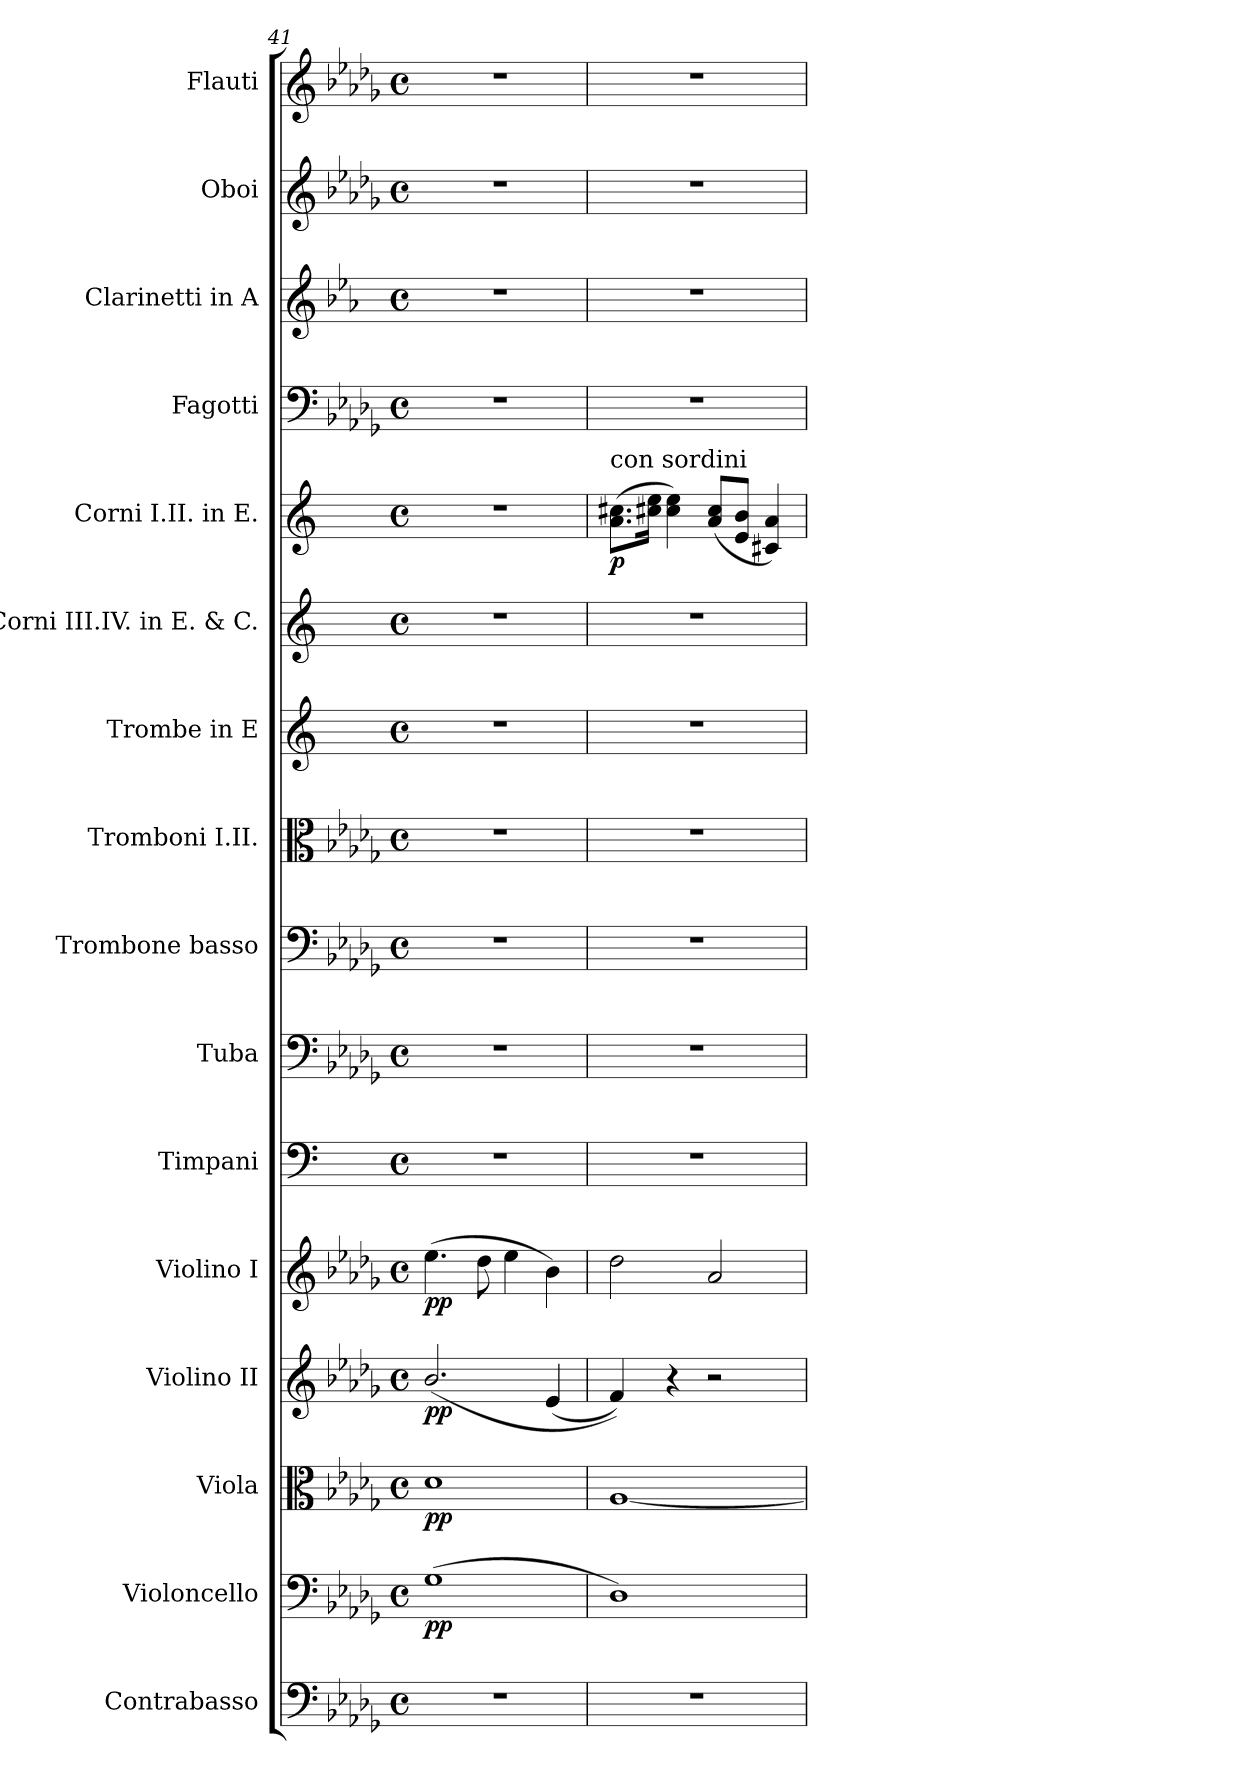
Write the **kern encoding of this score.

**kern	**kern	**dynam	**kern	**dynam	**kern	**dynam	**kern	**dynam	**kern	**kern	**kern	**kern	**kern	**kern	**kern	**dynam	**kern	**kern	**kern	**kern
*part16	*part15	*part15	*part14	*part14	*part13	*part13	*part12	*part12	*part11	*part10	*part9	*part8	*part7	*part6	*part5	*part5	*part4	*part3	*part2	*part1
*staff16	*staff15	*staff15	*staff14	*staff14	*staff13	*staff13	*staff12	*staff12	*staff11	*staff10	*staff9	*staff8	*staff7	*staff6	*staff5	*staff5	*staff4	*staff3	*staff2	*staff1
*I"Contrabasso	*I"Violoncello	*	*I"Viola	*	*I"Violino II	*	*I"Violino I	*	*I"Timpani	*I"Tuba	*I"Trombone basso	*I"Tromboni I.II.	*I"Trombe in E	*I"Corni III.IV. in E. &amp; C.	*I"Corni I.II. in E.	*	*I"Fagotti	*I"Clarinetti in A	*I"Oboi	*I"Flauti
*I'Cb.	*I'Vc.	*	*I'Vla.	*	*I'Vln. II	*	*I'Vln. I	*	*I'Timp.	*I'Tba.	*I'Trne B.	*I'Trbi.	*I'Trbe	*I'Cor. III.IV.	*I'Cor. I.II	*	*I'Fg.	*I'Cl.	*I'Ob.	*I'Fl.
*clefF4	*clefF4	*	*clefC3	*	*clefG2	*	*clefG2	*	*clefF4	*clefF4	*clefF4	*clefC3	*clefG2	*clefG2	*clefG2	*	*clefF4	*clefG2	*clefG2	*clefG2
*ITrd7c12	*	*	*	*	*	*	*	*	*	*	*	*	*ITrd-2c-4	*ITrd7c12	*ITrd5c8	*	*	*ITrd2c3	*	*
*k[b-e-a-d-g-]	*k[b-e-a-d-g-]	*	*k[b-e-a-d-g-]	*	*k[b-e-a-d-g-]	*	*k[b-e-a-d-g-]	*	*k[]	*k[b-e-a-d-g-]	*k[b-e-a-d-g-]	*k[b-e-a-d-g-]	*k[f#c#g#d#]	*k[]	*k[f#c#g#d#]	*	*k[b-e-a-d-g-]	*k[]	*k[b-e-a-d-g-]	*k[b-e-a-d-g-]
*M4/4	*M4/4	*	*M4/4	*	*M4/4	*	*M4/4	*	*M4/4	*M4/4	*M4/4	*M4/4	*M4/4	*M4/4	*M4/4	*	*M4/4	*M4/4	*M4/4	*M4/4
*met(c)	*met(c)	*	*met(c)	*	*met(c)	*	*met(c)	*	*met(c)	*met(c)	*met(c)	*met(c)	*met(c)	*met(c)	*met(c)	*	*met(c)	*met(c)	*met(c)	*met(c)
=41	=41	=41	=41	=41	=41	=41	=41	=41	=41	=41	=41	=41	=41	=41	=41	=41	=41	=41	=41	=41
!	!	!LO:DY:b	!	!LO:DY:b	!	!LO:DY:b	!	!LO:DY:b	!	!	!	!	!	!	!	!	!	!	!	!
1r	(>1G-	pp	1d-	pp	(<2.b-/	pp	(>4.ee-\	pp	1r	1r	1r	1r	1r	1r	1r	.	1r	1r	1r	1r
.	.	.	.	.	.	.	8dd-\	.	.	.	.	.	.	.	.	.	.	.	.	.
.	.	.	.	.	.	.	4ee-\	.	.	.	.	.	.	.	.	.	.	.	.	.
.	.	.	.	.	(<4e-/	.	4b-\)	.	.	.	.	.	.	.	.	.	.	.	.	.
=42	=42	=42	=42	=42	=42	=42	=42	=42	=42	=42	=42	=42	=42	=42	=42	=42	=42	=42	=42	=42
!	!	!	!	!	!	!	!	!	!	!	!	!	!	!	!LO:TX:a:t=con sordini	!	!	!	!	!
!	!	!	!	!	!	!	!	!	!	!	!	!	!	!	!	!LO:DY:b	!	!	!	!
1r	1D-)	.	[1A-	.	4f/))	.	2dd-\	.	1r	1r	1r	1r	1r	1r	(>8.c#\ 8.e#X\L	p	1r	1r	1r	1r
.	.	.	.	.	.	.	.	.	.	.	.	.	.	.	16e#X\ 16g#\Jk	.	.	.	.	.
.	.	.	.	.	4r	.	.	.	.	.	.	.	.	.	4e#\ 4g#\)	.	.	.	.	.
.	.	.	.	.	2r	.	2a-/	.	.	.	.	.	.	.	(<8c#/ 8e#/L	.	.	.	.	.
.	.	.	.	.	.	.	.	.	.	.	.	.	.	.	8G#/ 8d#/J	.	.	.	.	.
.	.	.	.	.	.	.	.	.	.	.	.	.	.	.	4E#X/ 4c#/)	.	.	.	.	.
=	=	=	=	=	=	=	=	=	=	=	=	=	=	=	=	=	=	=	=	=
*-	*-	*-	*-	*-	*-	*-	*-	*-	*-	*-	*-	*-	*-	*-	*-	*-	*-	*-	*-	*-
